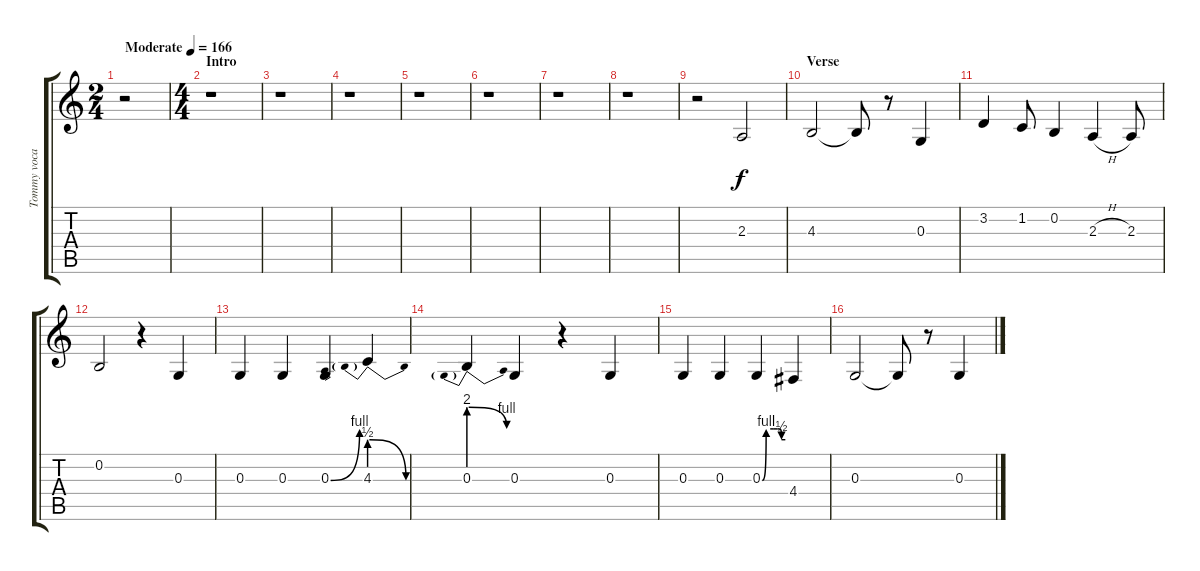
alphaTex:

\track ("Tommy vocal" "Tommy voca") {instrument clarinet}
\staff {score tabs}
\tuning (E4 B3 G3 D3 A2 E2) {hide}
\ts (2 4)
\tempo (166 "Moderate")
\clef g2
\ks c
r.2{dy f instrument clarinet} |
\ts (4 4)
\section ("" "Intro")
r.1 |
r.1 |
r.1 |
r.1 |
r.1 |
r.1 |
r.1 |
r.2 2.3.2 |
\section ("" "Verse")
4.3.2 4.3{t}.8 r.8 0.3.4 |
3.2.4 1.2.8 0.2.4 2.3{h}.4 2.3.8 |
0.2.2 r.4 0.3.4 |
0.3.4 0.3.4 0.3{be (bend 0 0 60 4)}.4 4.3{be (prebendrelease 0 2 60 0)}.4 |
0.3{be (prebendrelease 0 8 60 4)}.4 0.3.4 r.4 0.3.4 |
0.3.4 0.3.4 0.3{be (custom 0 0 10 4 30 4 40 4 45 4 50 2 60 2)}.4 4.4.4 |
0.3.2 0.3{t}.8 r.8 0.3.4
